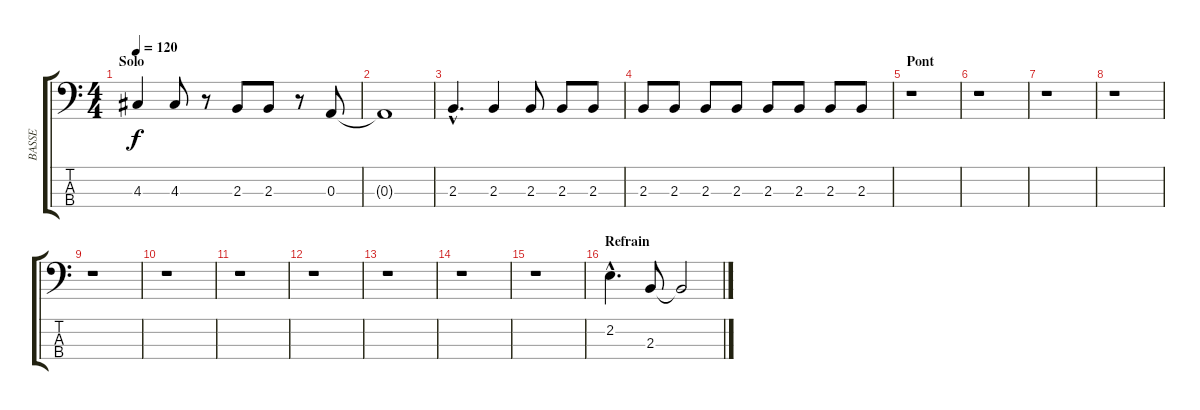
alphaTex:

\track ("BASSE" "BASSE") {instrument electricbassfinger}
\staff {score tabs}
\tuning (G2 D2 A1 E1) {hide}
\ts (4 4)
\section ("" "Solo")
\tempo 120
\clef f4
\ks c
4.3.4{dy f} 4.3.8 r.8 2.3.8 2.3.8 r.8 0.3.8 |
0.3{t}.1 |
2.3{hac}.4{d} 2.3.4 2.3.8 2.3.8 2.3.8 |
2.3.8 2.3.8 2.3.8 2.3.8 2.3.8 2.3.8 2.3.8 2.3.8 |
\section ("" "Pont")
r.1 |
r.1 |
r.1 |
r.1 |
r.1 |
r.1 |
r.1 |
r.1 |
r.1 |
r.1 |
r.1 |
\section ("" "Refrain")
2.2{hac}.4{d} 2.3.8 2.3{t}.2
